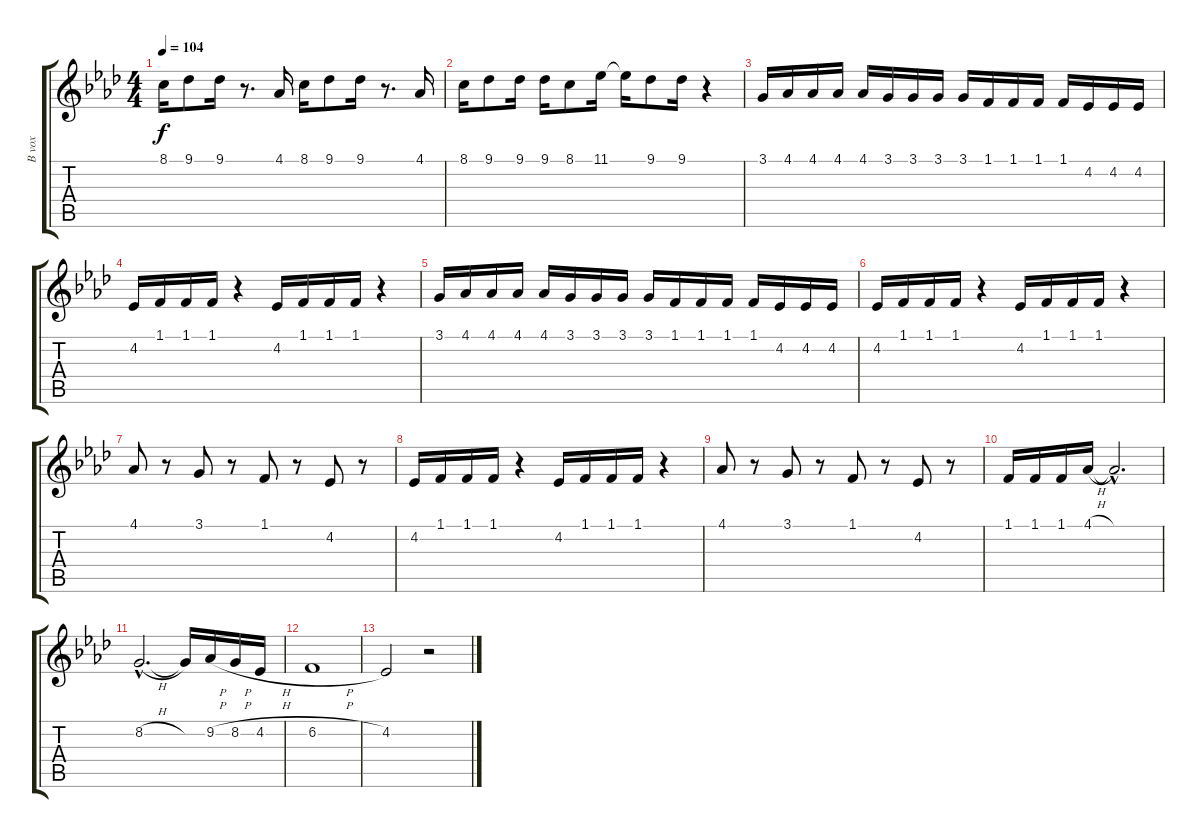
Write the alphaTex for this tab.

\track ("B vox" "B vox") {instrument synthvoice}
\staff {score tabs}
\tuning (E4 B3 G3 D3 A2 E2) {hide}
\ts (4 4)
\tempo 104
\clef g2
\ks ab
8.1.16{dy f} 9.1.8 9.1.16 r.8{d} 4.1.16 8.1.16 9.1.8 9.1.16 r.8{d} 4.1.16 |
8.1.16 9.1.8 9.1.16 9.1.16 8.1.8 11.1.16 11.1{t}.16 9.1.8 9.1.16 r.4 |
3.1.16 4.1.16 4.1.16 4.1.16 4.1.16 3.1.16 3.1.16 3.1.16 3.1.16 1.1.16 1.1.16 1.1.16 1.1.16 4.2.16 4.2.16 4.2.16 |
4.2.16 1.1.16 1.1.16 1.1.16 r.4 4.2.16 1.1.16 1.1.16 1.1.16 r.4 |
3.1.16 4.1.16 4.1.16 4.1.16 4.1.16 3.1.16 3.1.16 3.1.16 3.1.16 1.1.16 1.1.16 1.1.16 1.1.16 4.2.16 4.2.16 4.2.16 |
4.2.16 1.1.16 1.1.16 1.1.16 r.4 4.2.16 1.1.16 1.1.16 1.1.16 r.4 |
4.1.8 r.8 3.1.8 r.8 1.1.8 r.8 4.2.8 r.8 |
4.2.16 1.1.16 1.1.16 1.1.16 r.4 4.2.16 1.1.16 1.1.16 1.1.16 r.4 |
4.1.8 r.8 3.1.8 r.8 1.1.8 r.8 4.2.8 r.8 |
1.1.16 1.1.16 1.1.16 4.1{h}.16 4.1{hac t}.2{d} |
8.2{h hac}.2{d} 8.2{t}.16 9.2{h}.16 8.2{h}.16 4.2{h}.16 |
6.2{h}.1 |
4.2.2 r.2
